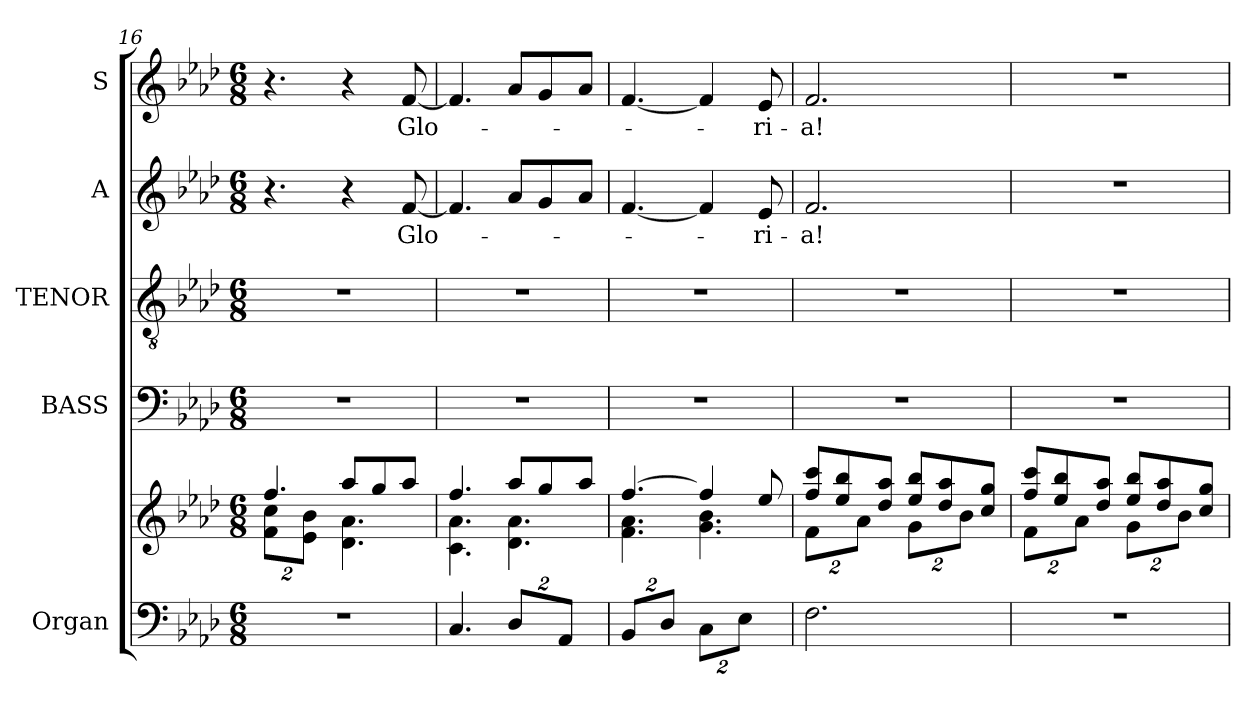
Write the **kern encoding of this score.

**kern	**kern	**kern	**kern	**kern	**text	**kern	**text
*part5	*part5	*part4	*part3	*part2	*part2	*part1	*part1
*staff6	*staff5	*staff4	*staff3	*staff2	*staff2	*staff1	*staff1
*I"Organ	*	*I"BASS	*I"TENOR	*I"A	*	*I"S	*
*I'Org.	*	*I'B.	*I'T.	*I'A.	*	*I'S.	*
*clefF4	*clefG2	*clefF4	*clefGv2	*clefG2	*	*clefG2	*
*	*	*	*ITrd7c12	*	*	*	*
*k[b-e-a-d-]	*k[b-e-a-d-]	*k[b-e-a-d-]	*k[b-e-a-d-]	*k[b-e-a-d-]	*	*k[b-e-a-d-]	*
*A-:	*A-:	*A-:	*A-:	*A-:	*	*A-:	*
*M6/8	*M6/8	*M6/8	*M6/8	*M6/8	*	*M6/8	*
=16	=16	=16	=16	=16	=16	=16	=16
!LO:N:vis=1	!	!	!	!	!	!	!
*	*^	*	*	*	*	*	*
*	*	*Xbrackettup	*	*	*	*	*	*
!	!	!	!LO:N:vis=1	!LO:N:vis=1	!	!	!	!
2.r	4.ffi/	16%3fi\ 16%3cciL	2.r	2.r	4.r	.	4.r	.
.	.	16%3e-i\ 16%3b-iJ	.	.	.	.	.	.
.	8aa-i/L	4.d-i\ 4.a-i	.	.	4r	.	4r	.
.	8ggi/	.	.	.	.	.	.	.
!	!	!	!	!	!	!LO:LY:b:color=#000000	!	!
!	!	!	!	!	!	!	!	!LO:LY:b:color=#000000
.	8aa-i/J	.	.	.	[8fi/	Glo-	[8fi/	Glo-
=17	=17	=17	=17	=17	=17	=17	=17	=17
!	!	!	!LO:N:vis=1	!LO:N:vis=1	!	!	!	!
4.Ci/	4.ffi/	4.ci\ 4.a-i	2.r	2.r	4.fi/]	.	4.fi/]	.
*Xbrackettup	*	*	*	*	*	*	*	*
16%3D-i/L	8aa-i/L	4.d-i\ 4.a-i	.	.	8a-i/L	.	8a-i/L	.
.	8ggi/	.	.	.	8gi/	.	8gi/	.
16%3AA-i/J	.	.	.	.	.	.	.	.
.	8aa-i/J	.	.	.	8a-i/J	.	8a-i/J	.
!!LO:LB:g=z
=18	=18	=18	=18	=18	=18	=18	=18	=18
!	!	!	!LO:N:vis=1	!LO:N:vis=1	!	!	!	!
16%3BB-i/L	[4.ffi/	4.fi\ 4.a-i	2.r	2.r	[4.fi/	.	[4.fi/	.
16%3D-i/J	.	.	.	.	.	.	.	.
16%3Ci\L	4ffi/]	4.gi\ 4.b-i	.	.	4fi/]	.	4fi/]	.
16%3E-i\J	.	.	.	.	.	.	.	.
!	!	!	!	!	!	!LO:LY:b:color=#000000	!	!
!	!	!	!	!	!	!	!	!LO:LY:b:color=#000000
.	8ee-i/	.	.	.	8e-i/	-ri-	8e-i/	-ri-
=19	=19	=19	=19	=19	=19	=19	=19	=19
!	!	!	!LO:N:vis=1	!LO:N:vis=1	!	!	!	!
!	!	!	!	!	!	!LO:LY:b:color=#000000	!	!
!	!	!	!	!	!	!	!	!LO:LY:b:color=#000000
2.Fi\	8ffi/ 8ccciL	16%3fi\L	2.r	2.r	2.fi/	-a!	2.fi/	-a!
.	8ee-i/ 8bb-i	.	.	.	.	.	.	.
.	.	16%3a-i\J	.	.	.	.	.	.
.	8dd-i/ 8aa-iJ	.	.	.	.	.	.	.
.	8ee-i/ 8bb-iL	16%3gi\L	.	.	.	.	.	.
.	8dd-i/ 8aa-i	.	.	.	.	.	.	.
.	.	16%3b-i\J	.	.	.	.	.	.
.	8cci/ 8ggiJ	.	.	.	.	.	.	.
=20	=20	=20	=20	=20	=20	=20	=20	=20
!LO:N:vis=1	!	!	!LO:N:vis=1	!LO:N:vis=1	!LO:N:vis=1	!	!LO:N:vis=1	!
2.r	8ffi/ 8ccciL	16%3fi\L	2.r	2.r	2.r	.	2.r	.
.	8ee-i/ 8bb-i	.	.	.	.	.	.	.
.	.	16%3a-i\J	.	.	.	.	.	.
.	8dd-i/ 8aa-iJ	.	.	.	.	.	.	.
.	8ee-i/ 8bb-iL	16%3gi\L	.	.	.	.	.	.
.	8dd-i/ 8aa-i	.	.	.	.	.	.	.
.	.	16%3b-i\J	.	.	.	.	.	.
.	8cci/ 8ggiJ	.	.	.	.	.	.	.
*	*v	*v	*	*	*	*	*	*
=	=	=	=	=	=	=	=
*-	*-	*-	*-	*-	*-	*-	*-
